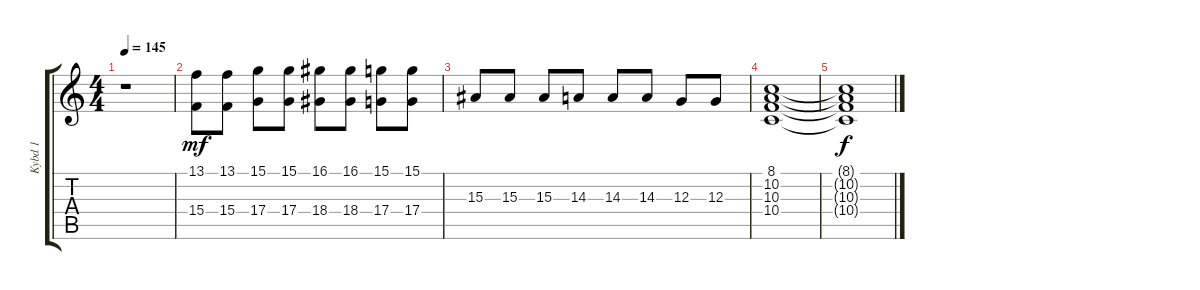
\track ("Kybd 1" "Kybd 1") {instrument electricpiano2}
\staff {score tabs}
\tuning (E4 B3 G3 D3 A2 E2) {hide}
\ts (4 4)
\tempo 145
\clef g2
\ks c
r.1{dy mf} |
(13.1 15.4).8 (13.1 15.4).8 (15.1 17.4).8 (15.1 17.4).8 (16.1 18.4).8 (16.1 18.4).8 (15.1 17.4).8 (15.1 17.4).8 |
15.3.8 15.3.8 15.3.8 14.3.8 14.3.8 14.3.8 12.3.8 12.3.8 |
(8.1 10.2 10.3 10.4).1 |
(8.1{t} 10.2{t} 10.3{t} 10.4{t}).1{dy f}
